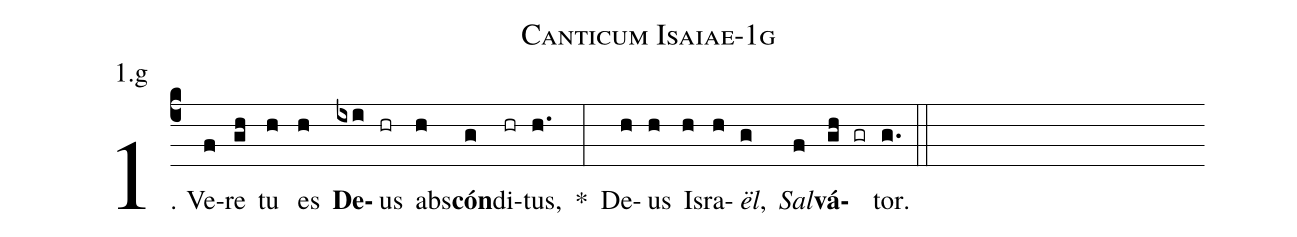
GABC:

name: Canticum Isaiae-1g;
annotation: 1.g;
%%
(c4)1. Ve(f)re(gh) tu(h) es(h) <b>De</b>(ixi)us(hr) abs(h)<b>cón</b>(g)di(hr)tus,(h.) *(:) De(h)us(h) Is(h)ra(h)<i>ël</i>,(g) <i>Sal</i>(f)<b>vá</b>(gh gr)tor.(g.) (::)
